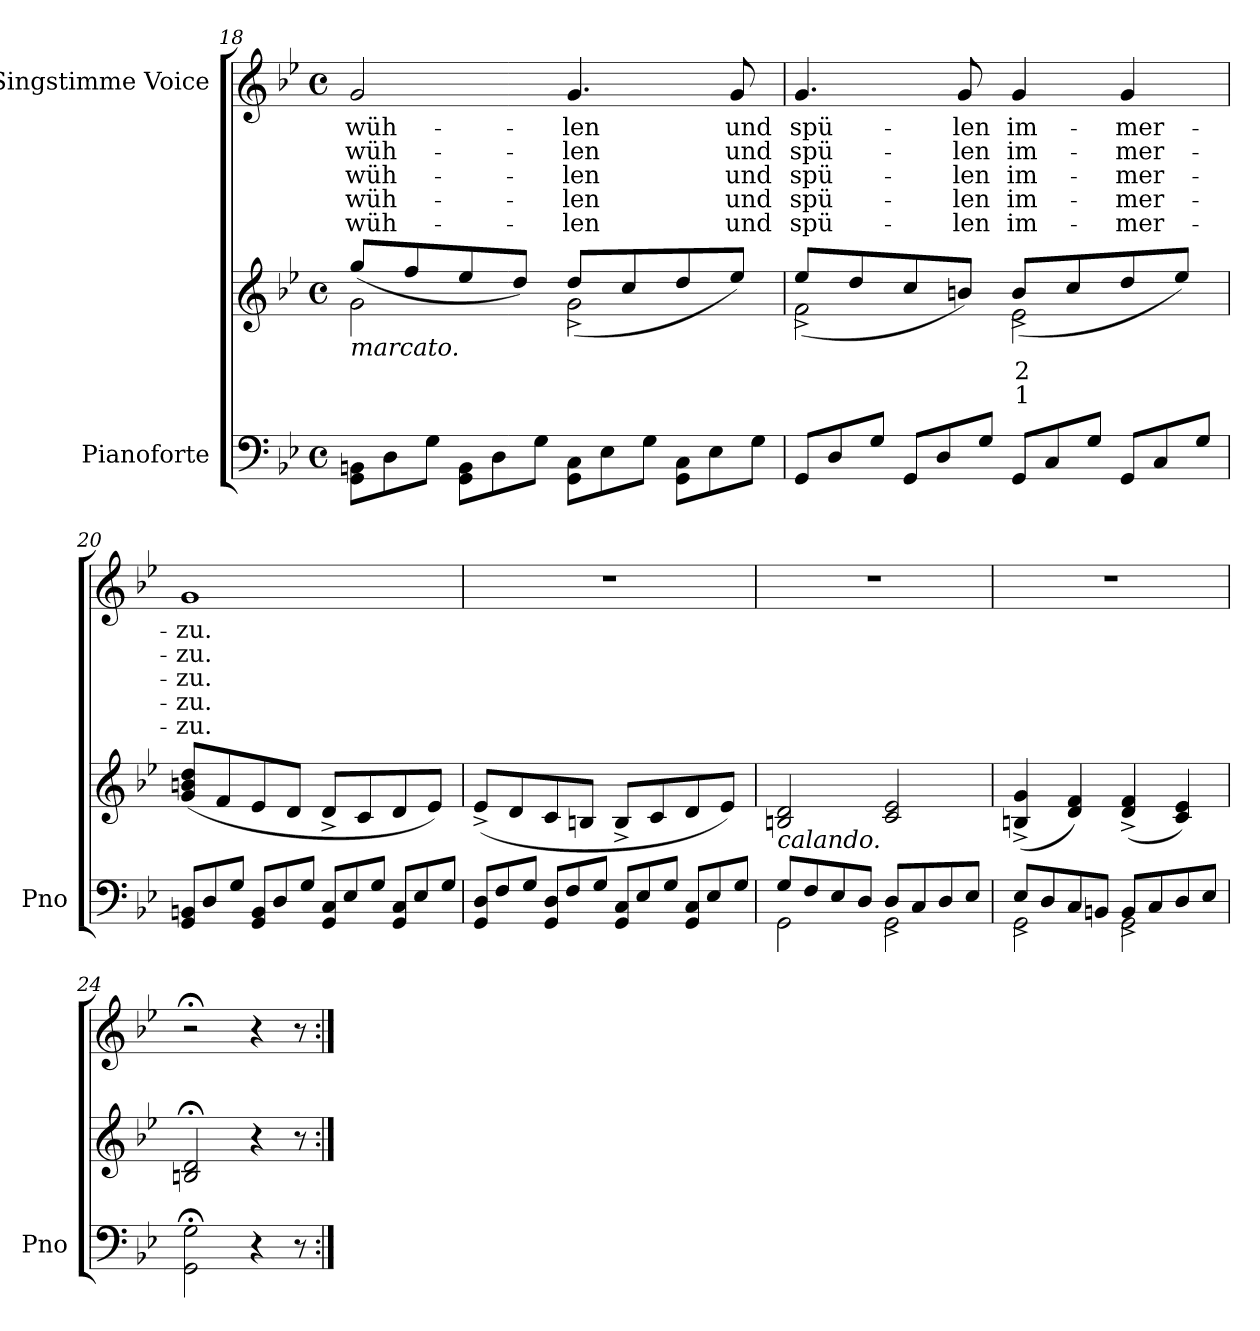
**kern	**kern	**text	**text	**kern	**text	**text	**text	**text	**text
*part2	*part2	*part2	*part2	*part1	*part1	*part1	*part1	*part1	*part1
*staff3	*staff2	*staff2	*staff2	*staff1	*staff1	*staff1	*staff1	*staff1	*staff1
*I"Pianoforte	*	*	*	*I"Singstimme Voice	*	*	*	*	*
*I'Pno	*	*	*	*	*	*	*	*	*
*clefF4	*clefG2	*	*	*clefG2	*	*	*	*	*
*k[b-e-]	*k[b-e-]	*	*	*k[b-e-]	*	*	*	*	*
*M4/4	*M4/4	*	*	*M4/4	*	*	*	*	*
*met(c)	*met(c)	*	*	*met(c)	*	*	*	*	*
*Xtuplet	*	*	*	*	*	*	*	*	*
=18	=18	=18	=18	=18	=18	=18	=18	=18	=18
*	*^	*	*	*	*	*	*	*	*
!	!LO:TX:b:i:t=marcato.	!	!	!	!	!	!	!	!	!
!	!	!	!	!	!	!LO:LY:b	!LO:LY:b	!LO:LY:b	!LO:LY:b	!LO:LY:b
12GG\ 12BBn\L	2g\	(<8gg/L	.	.	2g/	wüh-	wüh-	wüh-	wüh-	wüh-
12D\	.	.	.	.	.	.	.	.	.	.
.	.	8ff/	.	.	.	.	.	.	.	.
12G\J	.	.	.	.	.	.	.	.	.	.
12GG\ 12BB\L	.	8ee-/	.	.	.	.	.	.	.	.
12D\	.	.	.	.	.	.	.	.	.	.
.	.	8dd/J)	.	.	.	.	.	.	.	.
12G\J	.	.	.	.	.	.	.	.	.	.
!	!	!	!	!	!	!LO:LY:b	!LO:LY:b	!LO:LY:b	!LO:LY:b	!LO:LY:b
12GG\ 12C\L	2g\	(<8dd^/L	.	.	4.g/	-len	-len	-len	-len	-len
12E-\	.	.	.	.	.	.	.	.	.	.
.	.	8cc/	.	.	.	.	.	.	.	.
12G\J	.	.	.	.	.	.	.	.	.	.
12GG\ 12C\L	.	8dd/	.	.	.	.	.	.	.	.
12E-\	.	.	.	.	.	.	.	.	.	.
!	!	!	!	!	!	!LO:LY:b	!LO:LY:b	!LO:LY:b	!LO:LY:b	!LO:LY:b
.	.	8ee-/J)	.	.	8g/	und	und	und	und	und
12G\J	.	.	.	.	.	.	.	.	.	.
!!LO:LB:g=z
=19	=19	=19	=19	=19	=19	=19	=19	=19	=19	=19
!	!	!	!	!	!	!LO:LY:b	!LO:LY:b	!LO:LY:b	!LO:LY:b	!LO:LY:b
12GG/L	2f\	(<8ee-^/L	.	.	4.g/	spü-	spü-	spü-	spü-	spü-
12D/	.	.	.	.	.	.	.	.	.	.
.	.	8dd/	.	.	.	.	.	.	.	.
12G/J	.	.	.	.	.	.	.	.	.	.
12GG/L	.	8cc/	.	.	.	.	.	.	.	.
12D/	.	.	.	.	.	.	.	.	.	.
!	!	!	!	!	!	!LO:LY:b	!LO:LY:b	!LO:LY:b	!LO:LY:b	!LO:LY:b
.	.	8bn/J)	.	.	8g/	-len	-len	-len	-len	-len
12G/J	.	.	.	.	.	.	.	.	.	.
!	!	!	!LO:LY:b	!LO:LY:b	!	!LO:LY:b	!LO:LY:b	!LO:LY:b	!LO:LY:b	!LO:LY:b
12GG/L	2e-\	(<8b^/L	2	1	4g/	im-	im-	im-	im-	im-
12C/	.	.	.	.	.	.	.	.	.	.
.	.	8cc/	.	.	.	.	.	.	.	.
12G/J	.	.	.	.	.	.	.	.	.	.
!	!	!	!	!	!	!LO:LY:b	!LO:LY:b	!LO:LY:b	!LO:LY:b	!LO:LY:b
12GG/L	.	8dd/	.	.	4g/	-mer-	-mer-	-mer-	-mer-	-mer-
12C/	.	.	.	.	.	.	.	.	.	.
.	.	8ee-/J)	.	.	.	.	.	.	.	.
12G/J	.	.	.	.	.	.	.	.	.	.
*	*v	*v	*	*	*	*	*	*	*	*
=20	=20	=20	=20	=20	=20	=20	=20	=20	=20
!	!	!	!	!	!LO:LY:b	!LO:LY:b	!LO:LY:b	!LO:LY:b	!LO:LY:b
12GG/ 12BBn/L	(<8g/ 8bn/ 8dd/L	.	.	1g	-zu.	-zu.	-zu.	-zu.	-zu.
12D/	.	.	.	.	.	.	.	.	.
.	8f/	.	.	.	.	.	.	.	.
12G/J	.	.	.	.	.	.	.	.	.
12GG/ 12BB/L	8e-/	.	.	.	.	.	.	.	.
12D/	.	.	.	.	.	.	.	.	.
.	8d/J	.	.	.	.	.	.	.	.
12G/J	.	.	.	.	.	.	.	.	.
12GG/ 12C/L	8d^/L	.	.	.	.	.	.	.	.
12E-/	.	.	.	.	.	.	.	.	.
.	8c/	.	.	.	.	.	.	.	.
12G/J	.	.	.	.	.	.	.	.	.
12GG/ 12C/L	8d/	.	.	.	.	.	.	.	.
12E-/	.	.	.	.	.	.	.	.	.
.	8e-/J)	.	.	.	.	.	.	.	.
12G/J	.	.	.	.	.	.	.	.	.
=21	=21	=21	=21	=21	=21	=21	=21	=21	=21
12GG/ 12D/L	(<8e-^/L	.	.	1r	.	.	.	.	.
12F/	.	.	.	.	.	.	.	.	.
.	8d/	.	.	.	.	.	.	.	.
12G/J	.	.	.	.	.	.	.	.	.
12GG/ 12D/L	8c/	.	.	.	.	.	.	.	.
12F/	.	.	.	.	.	.	.	.	.
.	8Bn/J	.	.	.	.	.	.	.	.
12G/J	.	.	.	.	.	.	.	.	.
12GG/ 12C/L	8B^/L	.	.	.	.	.	.	.	.
12E-/	.	.	.	.	.	.	.	.	.
.	8c/	.	.	.	.	.	.	.	.
12G/J	.	.	.	.	.	.	.	.	.
12GG/ 12C/L	8d/	.	.	.	.	.	.	.	.
12E-/	.	.	.	.	.	.	.	.	.
.	8e-/J)	.	.	.	.	.	.	.	.
12G/J	.	.	.	.	.	.	.	.	.
=22	=22	=22	=22	=22	=22	=22	=22	=22	=22
*^	*	*	*	*	*	*	*	*	*
!	!	!LO:TX:b:i:t=calando.	!	!	!	!	!	!	!	!
2GG\	8G/L	2Bn/ 2d/	.	.	1r	.	.	.	.	.
.	8F/	.	.	.	.	.	.	.	.	.
.	8E-/	.	.	.	.	.	.	.	.	.
.	8D/J	.	.	.	.	.	.	.	.	.
2GG\	8D^/L	2c/ 2e-/	.	.	.	.	.	.	.	.
.	8C/	.	.	.	.	.	.	.	.	.
.	8D/	.	.	.	.	.	.	.	.	.
.	8E-/J	.	.	.	.	.	.	.	.	.
=23	=23	=23	=23	=23	=23	=23	=23	=23	=23	=23
2GG\	8E-^/L	(<4Bn/^ 4g/^	.	.	1r	.	.	.	.	.
.	8D/	.	.	.	.	.	.	.	.	.
.	8C/	4d/ 4f/)	.	.	.	.	.	.	.	.
.	8BBn/J	.	.	.	.	.	.	.	.	.
2GG\	8BB^/L	(<4d/^ 4f/^	.	.	.	.	.	.	.	.
.	8C/	.	.	.	.	.	.	.	.	.
.	8D/	4c/ 4e-/)	.	.	.	.	.	.	.	.
.	8E-/J	.	.	.	.	.	.	.	.	.
*v	*v	*	*	*	*	*	*	*	*	*
=24	=24	=24	=24	=24	=24	=24	=24	=24	=24
2GG\;< 2G\;<	2Bn/;< 2d/;<	.	.	2r;<	.	.	.	.	.
4r	4r	.	.	4r	.	.	.	.	.
8r	8r	.	.	8r	.	.	.	.	.
=:|!	=:|!	=:|!	=:|!	=:|!	=:|!	=:|!	=:|!	=:|!	=:|!
*-	*-	*-	*-	*-	*-	*-	*-	*-	*-
